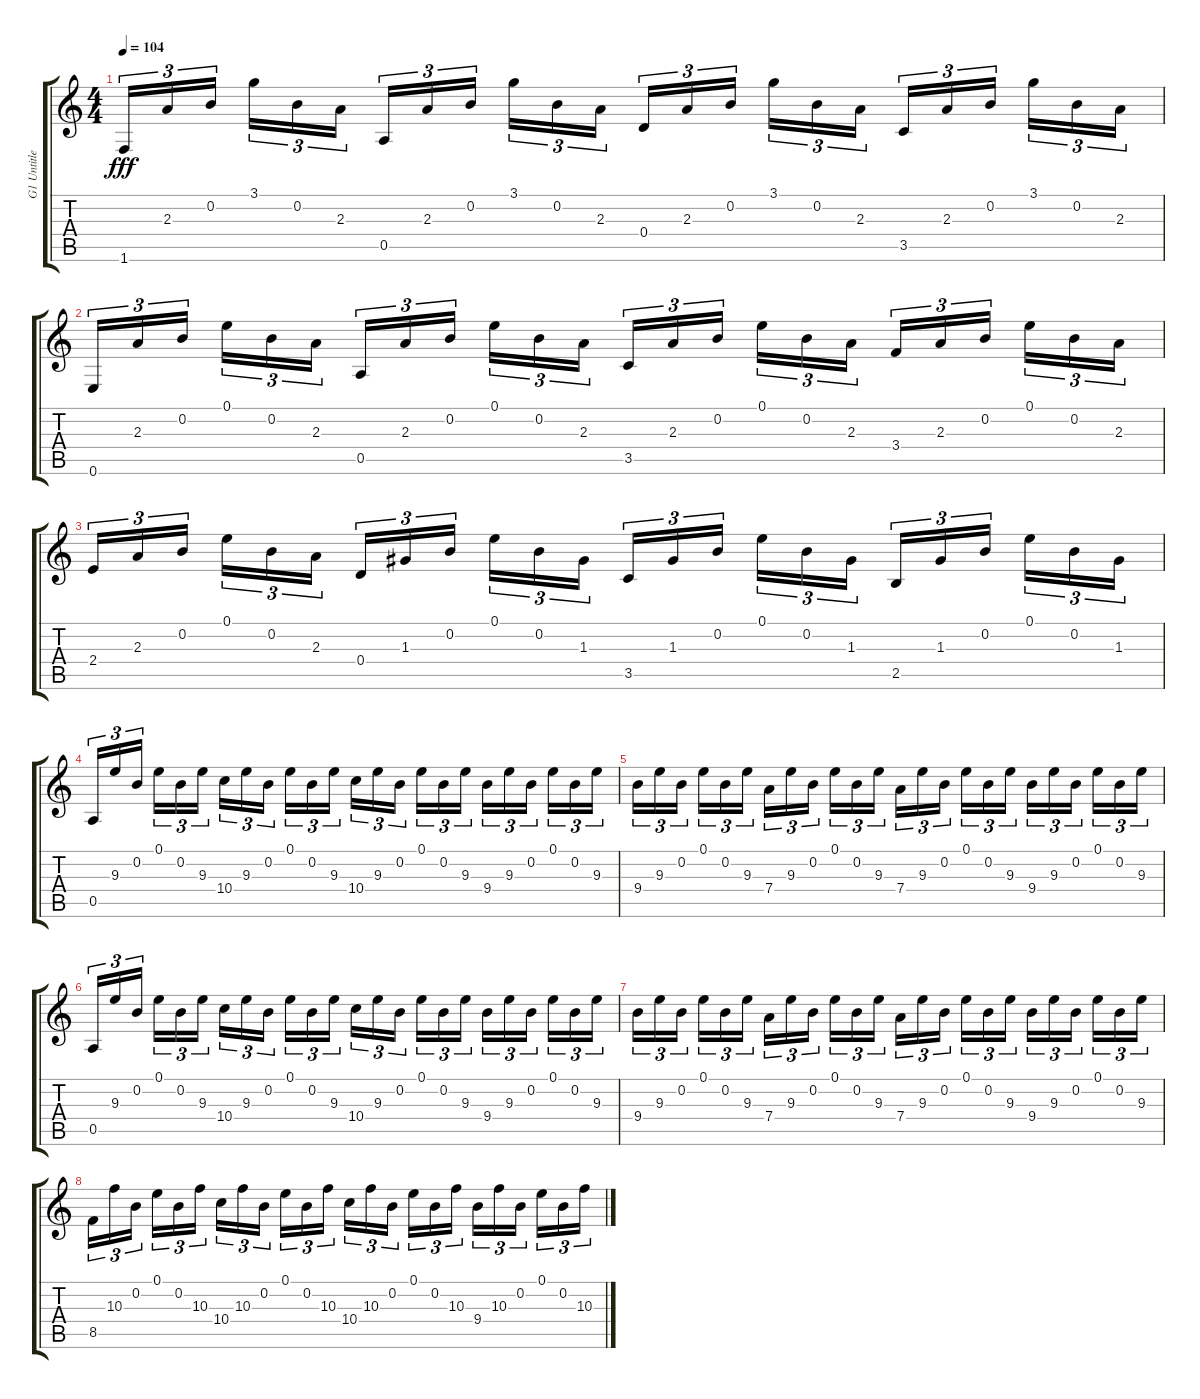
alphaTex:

\track ("G1 Untitled" "G1 Untitle") {instrument acousticguitarnylon}
\staff {score tabs}
\tuning (E4 B3 G3 D3 A2 E2) {hide}
\ts (4 4)
\tempo 104
\clef g2
\ks c
1.6.16{tu (3 2) dy fff} 2.3.16{tu (3 2)} 0.2.16{tu (3 2)} 3.1.16{tu (3 2)} 0.2.16{tu (3 2)} 2.3.16{tu (3 2)} 0.5.16{tu (3 2)} 2.3.16{tu (3 2)} 0.2.16{tu (3 2)} 3.1.16{tu (3 2)} 0.2.16{tu (3 2)} 2.3.16{tu (3 2)} 0.4.16{tu (3 2)} 2.3.16{tu (3 2)} 0.2.16{tu (3 2)} 3.1.16{tu (3 2)} 0.2.16{tu (3 2)} 2.3.16{tu (3 2)} 3.5.16{tu (3 2)} 2.3.16{tu (3 2)} 0.2.16{tu (3 2)} 3.1.16{tu (3 2)} 0.2.16{tu (3 2)} 2.3.16{tu (3 2)} |
0.6.16{tu (3 2)} 2.3.16{tu (3 2)} 0.2.16{tu (3 2)} 0.1.16{tu (3 2)} 0.2.16{tu (3 2)} 2.3.16{tu (3 2)} 0.5.16{tu (3 2)} 2.3.16{tu (3 2)} 0.2.16{tu (3 2)} 0.1.16{tu (3 2)} 0.2.16{tu (3 2)} 2.3.16{tu (3 2)} 3.5.16{tu (3 2)} 2.3.16{tu (3 2)} 0.2.16{tu (3 2)} 0.1.16{tu (3 2)} 0.2.16{tu (3 2)} 2.3.16{tu (3 2)} 3.4.16{tu (3 2)} 2.3.16{tu (3 2)} 0.2.16{tu (3 2)} 0.1.16{tu (3 2)} 0.2.16{tu (3 2)} 2.3.16{tu (3 2)} |
2.4.16{tu (3 2)} 2.3.16{tu (3 2)} 0.2.16{tu (3 2)} 0.1.16{tu (3 2)} 0.2.16{tu (3 2)} 2.3.16{tu (3 2)} 0.4.16{tu (3 2)} 1.3.16{tu (3 2)} 0.2.16{tu (3 2)} 0.1.16{tu (3 2)} 0.2.16{tu (3 2)} 1.3.16{tu (3 2)} 3.5.16{tu (3 2)} 1.3.16{tu (3 2)} 0.2.16{tu (3 2)} 0.1.16{tu (3 2)} 0.2.16{tu (3 2)} 1.3.16{tu (3 2)} 2.5.16{tu (3 2)} 1.3.16{tu (3 2)} 0.2.16{tu (3 2)} 0.1.16{tu (3 2)} 0.2.16{tu (3 2)} 1.3.16{tu (3 2)} |
0.5.16{tu (3 2)} 9.3.16{tu (3 2)} 0.2.16{tu (3 2)} 0.1.16{tu (3 2)} 0.2.16{tu (3 2)} 9.3.16{tu (3 2)} 10.4.16{tu (3 2)} 9.3.16{tu (3 2)} 0.2.16{tu (3 2)} 0.1.16{tu (3 2)} 0.2.16{tu (3 2)} 9.3.16{tu (3 2)} 10.4.16{tu (3 2)} 9.3.16{tu (3 2)} 0.2.16{tu (3 2)} 0.1.16{tu (3 2)} 0.2.16{tu (3 2)} 9.3.16{tu (3 2)} 9.4.16{tu (3 2)} 9.3.16{tu (3 2)} 0.2.16{tu (3 2)} 0.1.16{tu (3 2)} 0.2.16{tu (3 2)} 9.3.16{tu (3 2)} |
9.4.16{tu (3 2)} 9.3.16{tu (3 2)} 0.2.16{tu (3 2)} 0.1.16{tu (3 2)} 0.2.16{tu (3 2)} 9.3.16{tu (3 2)} 7.4.16{tu (3 2)} 9.3.16{tu (3 2)} 0.2.16{tu (3 2)} 0.1.16{tu (3 2)} 0.2.16{tu (3 2)} 9.3.16{tu (3 2)} 7.4.16{tu (3 2)} 9.3.16{tu (3 2)} 0.2.16{tu (3 2)} 0.1.16{tu (3 2)} 0.2.16{tu (3 2)} 9.3.16{tu (3 2)} 9.4.16{tu (3 2)} 9.3.16{tu (3 2)} 0.2.16{tu (3 2)} 0.1.16{tu (3 2)} 0.2.16{tu (3 2)} 9.3.16{tu (3 2)} |
0.5.16{tu (3 2)} 9.3.16{tu (3 2)} 0.2.16{tu (3 2)} 0.1.16{tu (3 2)} 0.2.16{tu (3 2)} 9.3.16{tu (3 2)} 10.4.16{tu (3 2)} 9.3.16{tu (3 2)} 0.2.16{tu (3 2)} 0.1.16{tu (3 2)} 0.2.16{tu (3 2)} 9.3.16{tu (3 2)} 10.4.16{tu (3 2)} 9.3.16{tu (3 2)} 0.2.16{tu (3 2)} 0.1.16{tu (3 2)} 0.2.16{tu (3 2)} 9.3.16{tu (3 2)} 9.4.16{tu (3 2)} 9.3.16{tu (3 2)} 0.2.16{tu (3 2)} 0.1.16{tu (3 2)} 0.2.16{tu (3 2)} 9.3.16{tu (3 2)} |
9.4.16{tu (3 2)} 9.3.16{tu (3 2)} 0.2.16{tu (3 2)} 0.1.16{tu (3 2)} 0.2.16{tu (3 2)} 9.3.16{tu (3 2)} 7.4.16{tu (3 2)} 9.3.16{tu (3 2)} 0.2.16{tu (3 2)} 0.1.16{tu (3 2)} 0.2.16{tu (3 2)} 9.3.16{tu (3 2)} 7.4.16{tu (3 2)} 9.3.16{tu (3 2)} 0.2.16{tu (3 2)} 0.1.16{tu (3 2)} 0.2.16{tu (3 2)} 9.3.16{tu (3 2)} 9.4.16{tu (3 2)} 9.3.16{tu (3 2)} 0.2.16{tu (3 2)} 0.1.16{tu (3 2)} 0.2.16{tu (3 2)} 9.3.16{tu (3 2)} |
8.5.16{tu (3 2)} 10.3.16{tu (3 2)} 0.2.16{tu (3 2)} 0.1.16{tu (3 2)} 0.2.16{tu (3 2)} 10.3.16{tu (3 2)} 10.4.16{tu (3 2)} 10.3.16{tu (3 2)} 0.2.16{tu (3 2)} 0.1.16{tu (3 2)} 0.2.16{tu (3 2)} 10.3.16{tu (3 2)} 10.4.16{tu (3 2)} 10.3.16{tu (3 2)} 0.2.16{tu (3 2)} 0.1.16{tu (3 2)} 0.2.16{tu (3 2)} 10.3.16{tu (3 2)} 9.4.16{tu (3 2)} 10.3.16{tu (3 2)} 0.2.16{tu (3 2)} 0.1.16{tu (3 2)} 0.2.16{tu (3 2)} 10.3.16{tu (3 2)}
